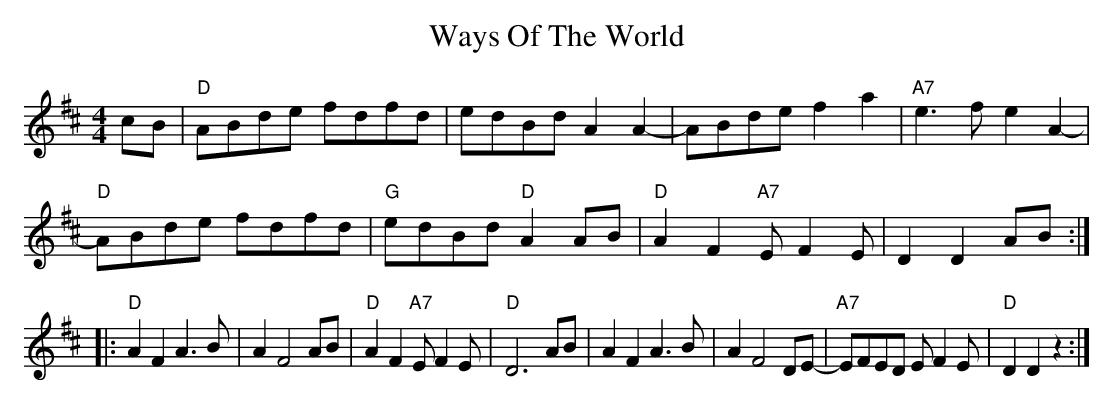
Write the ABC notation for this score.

X:1
T:Ways Of The World
M:4/4
L:1/4
K:D
c/2B/2|"D"A/2B/2d/2e/2 f/2d/2f/2d/2|e/2d/2B/2d/2 AA-|A/2B/2d/2e/2 fa|\
"A7"e3/2f/2 eA-|
"D"A/2B/2d/2e/2 f/2d/2f/2d/2|"G"e/2d/2B/2d/2 "D"AA/2B/2|"D"AF "A7"E/2FE/2|\
D+D A/2 +DA/2B/2::
"D"AF A3/2B/2|AF2A/2B/2|"D"AF "A7"E/2FE/2|"D"D3A/2B/2|AF A3/2B/2|AF2D/2E/2-|\
"A7"E/2F/2E/2D/2 E/2FE/2|"D"D+D A +Dz:|
